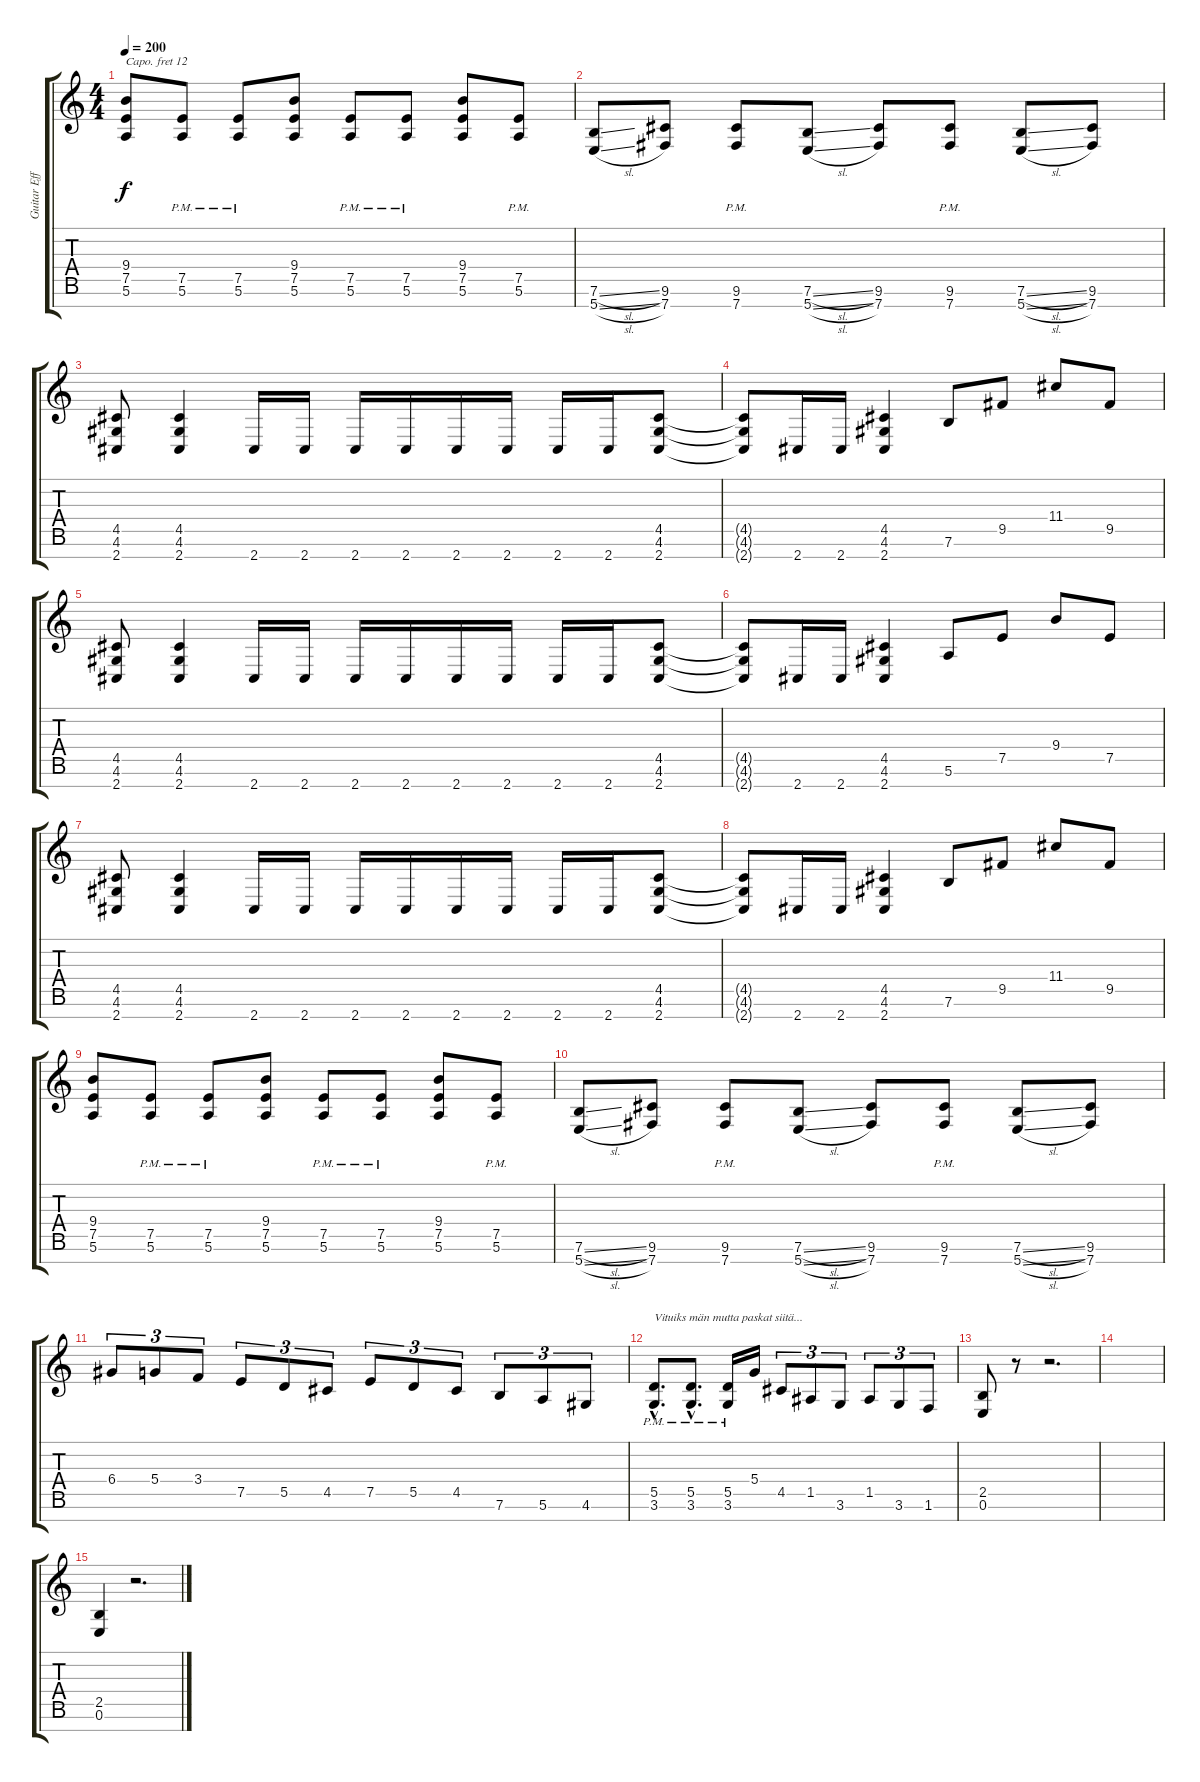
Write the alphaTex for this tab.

\track ("Guitar Effect" "Guitar Eff") {instrument synthbrass1}
\staff {score tabs}
\capo 12
\tuning (E4 B3 G3 D3 A2 E2 B1) {hide}
\ts (4 4)
\tempo 200
\clef g2
\ks c
(9.4 7.5 5.6).8{dy f} (7.5{pm} 5.6{pm}).8 (7.5{pm} 5.6{pm}).8 (9.4 7.5 5.6).8 (7.5{pm} 5.6{pm}).8 (7.5{pm} 5.6{pm}).8 (9.4 7.5 5.6).8 (7.5{pm} 5.6{pm}).8 |
(7.6{sl} 5.7{sl}).8 (9.6 7.7).8 (9.6{pm} 7.7{pm}).8 (7.6{sl} 5.7{sl}).8 (9.6 7.7).8 (9.6{pm} 7.7{pm}).8 (7.6{sl} 5.7{sl}).8 (9.6 7.7).8 |
(4.5 4.6 2.7).8 (4.5 4.6 2.7).4 2.7.16 2.7.16 2.7.16 2.7.16 2.7.16 2.7.16 2.7.16 2.7.16 (4.5 4.6 2.7).8 |
(4.5{t} 4.6{t} 2.7{t}).8 2.7.16 2.7.16 (4.5 4.6 2.7).4 7.6.8 9.5.8 11.4.8 9.5.8 |
(4.5 4.6 2.7).8 (4.5 4.6 2.7).4 2.7.16 2.7.16 2.7.16 2.7.16 2.7.16 2.7.16 2.7.16 2.7.16 (4.5 4.6 2.7).8 |
(4.5{t} 4.6{t} 2.7{t}).8 2.7.16 2.7.16 (4.5 4.6 2.7).4 5.6.8 7.5.8 9.4.8 7.5.8 |
(4.5 4.6 2.7).8 (4.5 4.6 2.7).4 2.7.16 2.7.16 2.7.16 2.7.16 2.7.16 2.7.16 2.7.16 2.7.16 (4.5 4.6 2.7).8 |
(4.5{t} 4.6{t} 2.7{t}).8 2.7.16 2.7.16 (4.5 4.6 2.7).4 7.6.8 9.5.8 11.4.8 9.5.8 |
(9.4 7.5 5.6).8 (7.5{pm} 5.6{pm}).8 (7.5{pm} 5.6{pm}).8 (9.4 7.5 5.6).8 (7.5{pm} 5.6{pm}).8 (7.5{pm} 5.6{pm}).8 (9.4 7.5 5.6).8 (7.5{pm} 5.6{pm}).8 |
(7.6{sl} 5.7{sl}).8 (9.6 7.7).8 (9.6{pm} 7.7{pm}).8 (7.6{sl} 5.7{sl}).8 (9.6 7.7).8 (9.6{pm} 7.7{pm}).8 (7.6{sl} 5.7{sl}).8 (9.6 7.7).8 |
6.4.8{tu (3 2)} 5.4.8{tu (3 2)} 3.4.8{tu (3 2)} 7.5.8{tu (3 2)} 5.5.8{tu (3 2)} 4.5.8{tu (3 2)} 7.5.8{tu (3 2)} 5.5.8{tu (3 2)} 4.5.8{tu (3 2)} 7.6.8{tu (3 2)} 5.6.8{tu (3 2)} 4.6.8{tu (3 2)} |
(5.5{hac pm} 3.6{hac pm}).8{d txt "Vituiks män mutta paskat siitä..."} (5.5{hac pm} 3.6{hac pm}).8{d} (5.5{pm} 3.6{pm}).16 5.4.16 4.5.8{tu (3 2)} 1.5.8{tu (3 2)} 3.6.8{tu (3 2)} 1.5.8{tu (3 2)} 3.6.8{tu (3 2)} 1.6.8{tu (3 2)} |
(2.5 0.6).8 r.8 r.2{d} |
|
(2.5 0.6).4 r.2{d}
